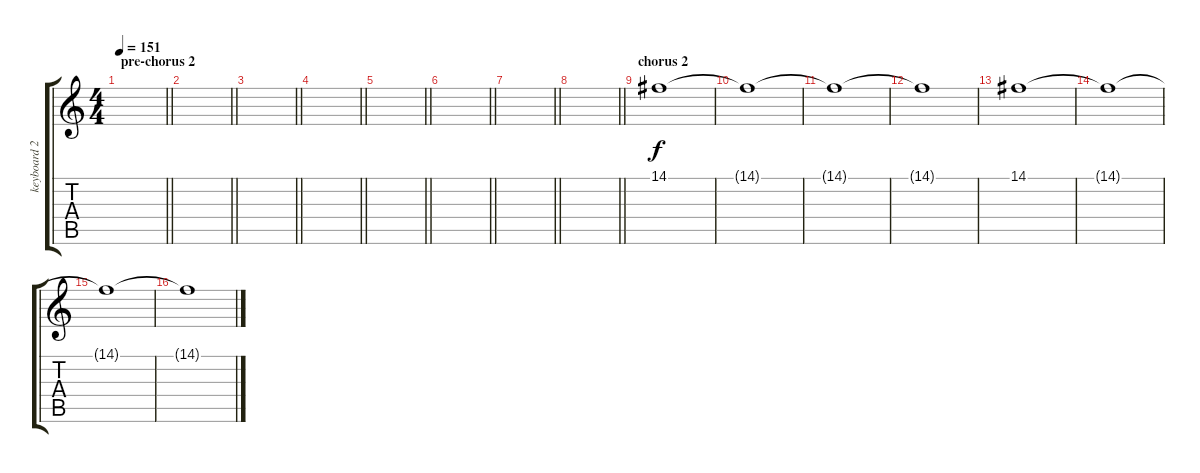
\track ("keyboard 2" "keyboard 2") {instrument stringensemble1}
\staff {score tabs}
\tuning (E4 B3 G3 D3 A2 E2) {hide}
\ts (4 4)
\section ("" "pre-chorus 2")
\tempo 151
\clef g2
\barLineRight lightlight
\ks c
|
\barLineRight lightlight
|
\barLineRight lightlight
|
\barLineRight lightlight
|
\barLineRight lightlight
|
\barLineRight lightlight
|
\barLineRight lightlight
|
\barLineRight lightlight
|
\section ("" "chorus 2")
14.1.1{balance 16} |
14.1{t}.1 |
14.1{t}.1 |
14.1{t}.1 |
14.1.1{balance 0} |
14.1{t}.1 |
14.1{t}.1 |
14.1{t}.1
